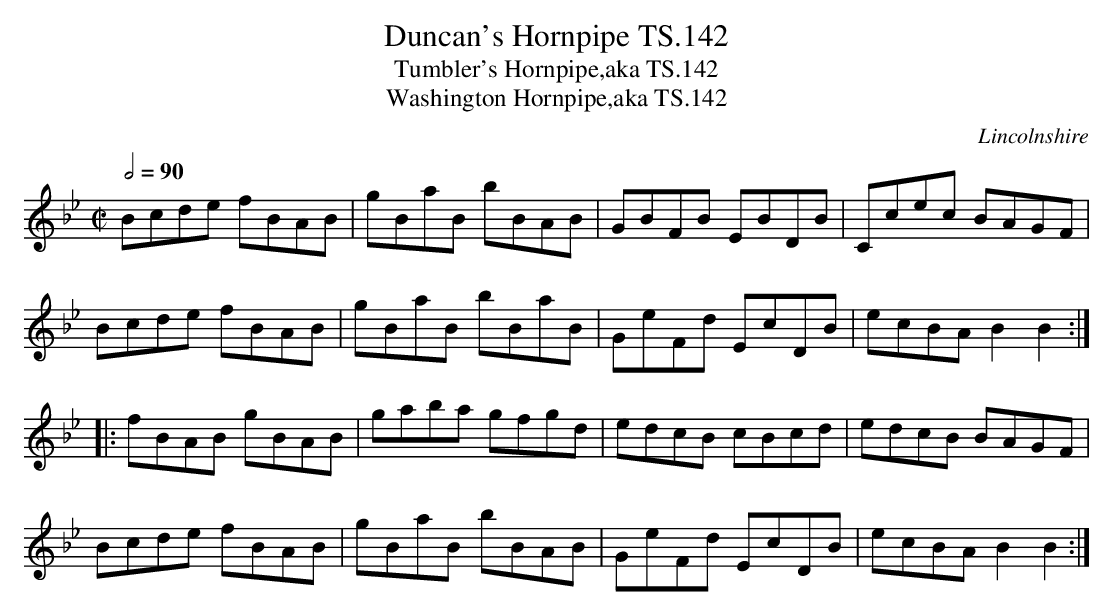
X:1
T:Duncan's Hornpipe TS.142
T:Tumbler's Hornpipe,aka TS.142
T:Washington Hornpipe,aka TS.142
L:1/8
M:C|
O:Lincolnshire
Q:1/2=90
K:Bb
Bcde fBAB|gBaB bBAB|GBFB EBDB|Ccec BAGF|!
Bcde fBAB|gBaB bBaB|GeFd EcDB|ecBAB2B2:|!
|:fBAB gBAB|gaba gfgd|edcB cBcd|edcB BAGF|!
Bcde fBAB|gBaB bBAB|GeFd EcDB|ecBA B2B2:|]
